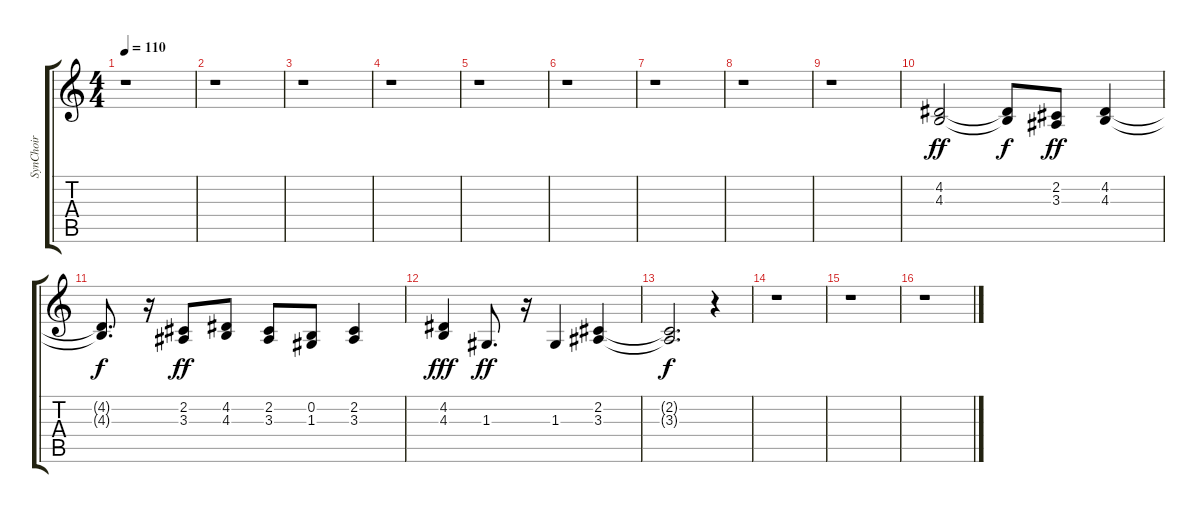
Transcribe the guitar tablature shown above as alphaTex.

\track ("SynChoir" "SynChoir") {instrument pad4choir}
\staff {score tabs}
\tuning (E4 B3 G3 D3 A2 E2) {hide}
\ts (4 4)
\tempo 110
\clef g2
\ks c
r.1{dy ff} |
r.1 |
r.1 |
r.1 |
r.1 |
r.1 |
r.1 |
r.1 |
r.1 |
(4.2 4.3).2 (4.2{t} 4.3{t}).8{dy f} (2.2 3.3).8{dy ff} (4.2 4.3).4 |
(4.2{t} 4.3{t}).8{d dy f} r.16 (2.2 3.3).8{dy ff} (4.2 4.3).8 (2.2 3.3).8 (0.2 1.3).8 (2.2 3.3).4 |
(4.2 4.3).4{dy fff} 1.3.8{d dy ff} r.16 1.3.4 (2.2 3.3).4 |
(2.2{t} 3.3{t}).2{d dy f} r.4 |
r.1 |
r.1 |
r.1
